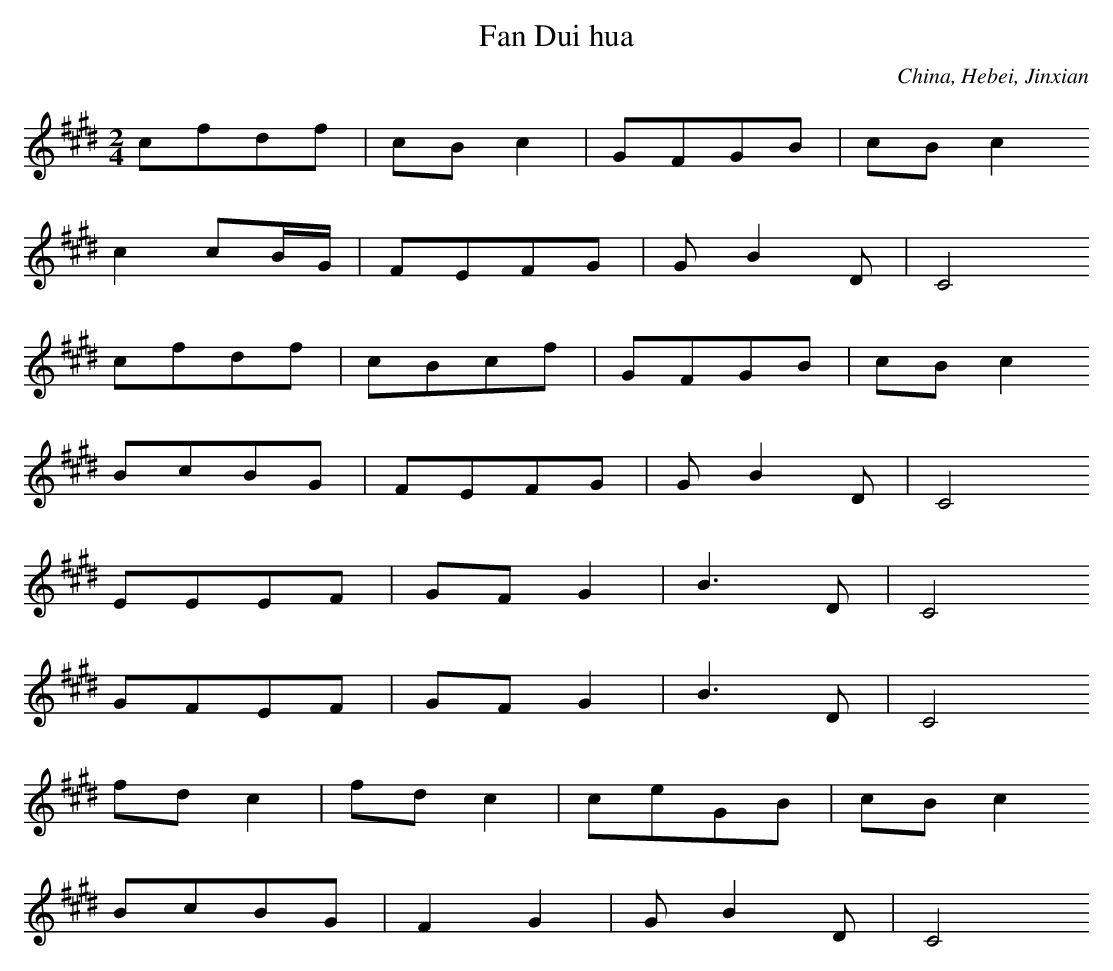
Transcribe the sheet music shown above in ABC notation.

X:1
T: Fan Dui hua
O: China, Hebei, Jinxian
M: 2/4
L: 1/16
K: E
c2f2d2f2 | c2B2c4 | G2F2G2B2 | c2B2c4
c4c2BG | F2E2F2G2 | G2B4D2 | C8
c2f2d2f2 | c2B2c2f2 | G2F2G2B2 | c2B2c4
B2c2B2G2 | F2E2F2G2 | G2B4D2 | C8
E2E2E2F2 | G2F2G4 | B6D2 | C8
G2F2E2F2 | G2F2G4 | B6D2 | C8
f2d2c4 | f2d2c4 | c2e2G2B2 | c2B2c4
B2c2B2G2 | F4G4 | G2B4D2 | C8
